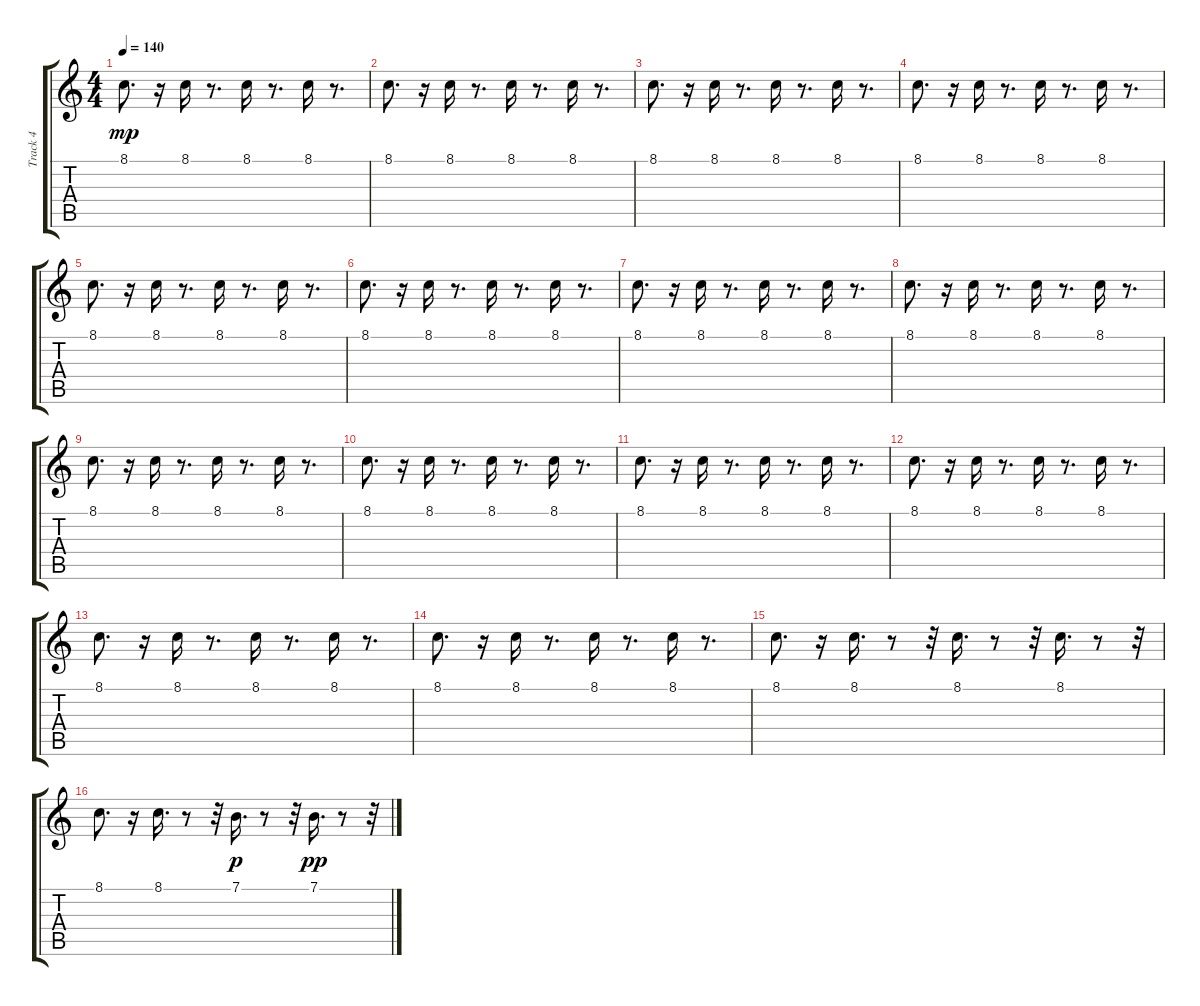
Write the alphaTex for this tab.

\track ("Track 4" "Track 4") {instrument viola}
\staff {score tabs}
\tuning (E4 B3 G3 D3 A2 E2) {hide}
\ts (4 4)
\tempo 140
\clef g2
\ks c
8.1.8{d dy mp} r.16 8.1.16 r.8{d} 8.1.16 r.8{d} 8.1.16 r.8{d} |
8.1.8{d} r.16 8.1.16 r.8{d} 8.1.16 r.8{d} 8.1.16 r.8{d} |
8.1.8{d} r.16 8.1.16 r.8{d} 8.1.16 r.8{d} 8.1.16 r.8{d} |
8.1.8{d} r.16 8.1.16 r.8{d} 8.1.16 r.8{d} 8.1.16 r.8{d} |
8.1.8{d} r.16 8.1.16 r.8{d} 8.1.16 r.8{d} 8.1.16 r.8{d} |
8.1.8{d} r.16 8.1.16 r.8{d} 8.1.16 r.8{d} 8.1.16 r.8{d} |
8.1.8{d} r.16 8.1.16 r.8{d} 8.1.16 r.8{d} 8.1.16 r.8{d} |
8.1.8{d} r.16 8.1.16 r.8{d} 8.1.16 r.8{d} 8.1.16 r.8{d} |
8.1.8{d} r.16 8.1.16 r.8{d} 8.1.16 r.8{d} 8.1.16 r.8{d} |
8.1.8{d} r.16 8.1.16 r.8{d} 8.1.16 r.8{d} 8.1.16 r.8{d} |
8.1.8{d} r.16 8.1.16 r.8{d} 8.1.16 r.8{d} 8.1.16 r.8{d} |
8.1.8{d} r.16 8.1.16 r.8{d} 8.1.16 r.8{d} 8.1.16 r.8{d} |
8.1.8{d} r.16 8.1.16 r.8{d} 8.1.16 r.8{d} 8.1.16 r.8{d} |
8.1.8{d} r.16 8.1.16 r.8{d} 8.1.16 r.8{d} 8.1.16 r.8{d} |
8.1.8{d} r.16 8.1.16{d} r.8 r.32 8.1.16{d} r.8 r.32 8.1.16{d} r.8 r.32 |
8.1.8{d} r.16 8.1.16{d} r.8 r.32 7.1.16{d dy p} r.8 r.32 7.1.16{d dy pp} r.8 r.32
